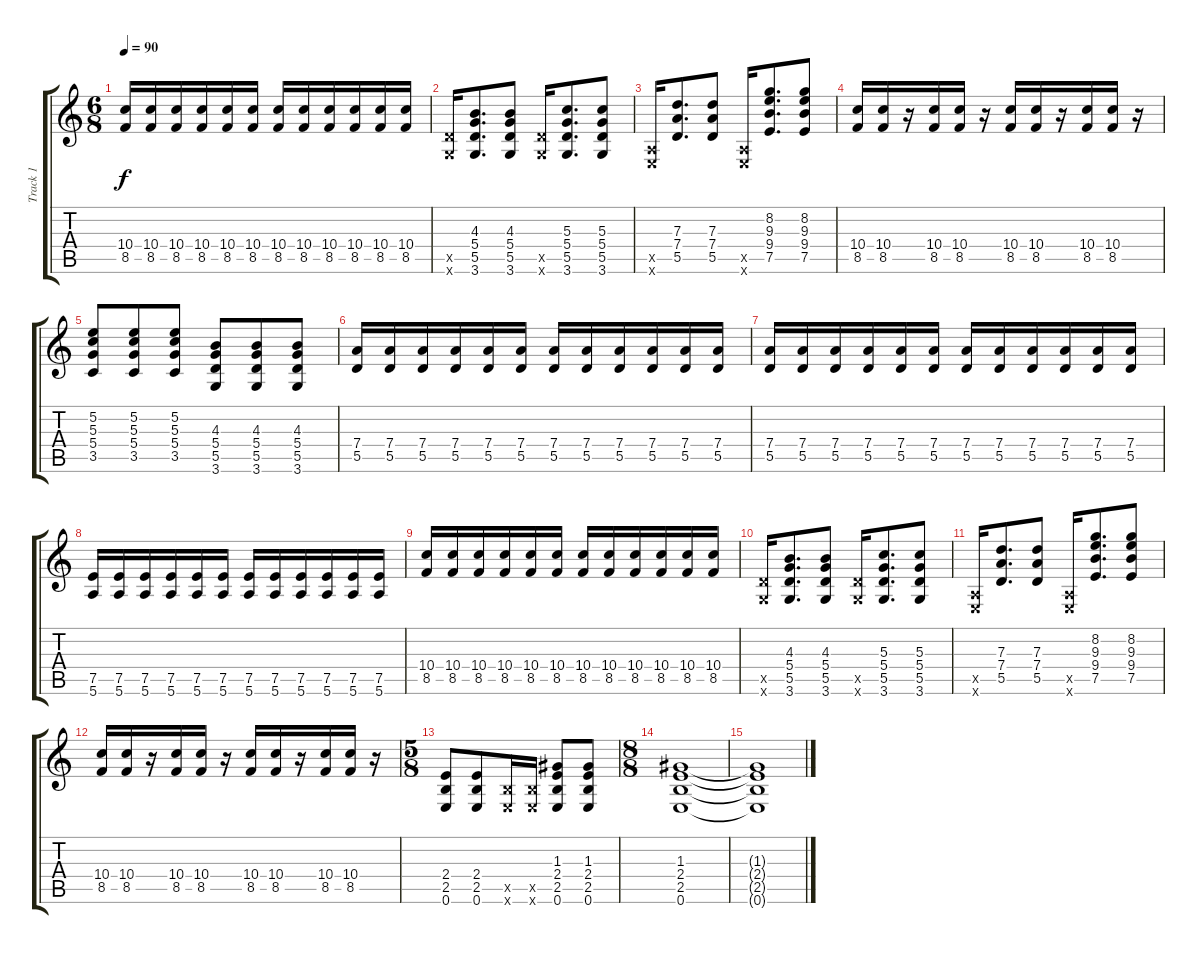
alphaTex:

\track ("Track 1" "Track 1") {instrument acousticguitarnylon}
\staff {score tabs}
\tuning (E4 B3 G3 D3 A2 E2) {hide}
\ts (6 8)
\tempo 90
\clef g2
\ks c
(10.4 8.5).16{dy f} (10.4 8.5).16 (10.4 8.5).16 (10.4 8.5).16 (10.4 8.5).16 (10.4 8.5).16 (10.4 8.5).16 (10.4 8.5).16 (10.4 8.5).16 (10.4 8.5).16 (10.4 8.5).16 (10.4 8.5).16 |
(5.5{x} 3.6{x}).16 (4.3 5.4 5.5 3.6).8{d} (4.3 5.4 5.5 3.6).8 (5.5{x} 3.6{x}).16 (5.3 5.4 5.5 3.6).8{d} (5.3 5.4 5.5 3.6).8 |
(0.5{x} 0.6{x}).16 (7.3 7.4 5.5).8{d} (7.3 7.4 5.5).8 (0.5{x} 0.6{x}).16 (8.2 9.3 9.4 7.5).8{d} (8.2 9.3 9.4 7.5).8 |
(10.4 8.5).16 (10.4 8.5).16 r.16 (10.4 8.5).16 (10.4 8.5).16 r.16 (10.4 8.5).16 (10.4 8.5).16 r.16 (10.4 8.5).16 (10.4 8.5).16 r.16 |
(5.2 5.3 5.4 3.5).8 (5.2 5.3 5.4 3.5).8 (5.2 5.3 5.4 3.5).8 (4.3 5.4 5.5 3.6).8 (4.3 5.4 5.5 3.6).8 (4.3 5.4 5.5 3.6).8 |
(7.4 5.5).16 (7.4 5.5).16 (7.4 5.5).16 (7.4 5.5).16 (7.4 5.5).16 (7.4 5.5).16 (7.4 5.5).16 (7.4 5.5).16 (7.4 5.5).16 (7.4 5.5).16 (7.4 5.5).16 (7.4 5.5).16 |
(7.4 5.5).16 (7.4 5.5).16 (7.4 5.5).16 (7.4 5.5).16 (7.4 5.5).16 (7.4 5.5).16 (7.4 5.5).16 (7.4 5.5).16 (7.4 5.5).16 (7.4 5.5).16 (7.4 5.5).16 (7.4 5.5).16 |
(7.5 5.6).16 (7.5 5.6).16 (7.5 5.6).16 (7.5 5.6).16 (7.5 5.6).16 (7.5 5.6).16 (7.5 5.6).16 (7.5 5.6).16 (7.5 5.6).16 (7.5 5.6).16 (7.5 5.6).16 (7.5 5.6).16 |
(10.4 8.5).16 (10.4 8.5).16 (10.4 8.5).16 (10.4 8.5).16 (10.4 8.5).16 (10.4 8.5).16 (10.4 8.5).16 (10.4 8.5).16 (10.4 8.5).16 (10.4 8.5).16 (10.4 8.5).16 (10.4 8.5).16 |
(5.5{x} 3.6{x}).16 (4.3 5.4 5.5 3.6).8{d} (4.3 5.4 5.5 3.6).8 (5.5{x} 3.6{x}).16 (5.3 5.4 5.5 3.6).8{d} (5.3 5.4 5.5 3.6).8 |
(0.5{x} 0.6{x}).16 (7.3 7.4 5.5).8{d} (7.3 7.4 5.5).8 (0.5{x} 0.6{x}).16 (8.2 9.3 9.4 7.5).8{d} (8.2 9.3 9.4 7.5).8 |
(10.4 8.5).16 (10.4 8.5).16 r.16 (10.4 8.5).16 (10.4 8.5).16 r.16 (10.4 8.5).16 (10.4 8.5).16 r.16 (10.4 8.5).16 (10.4 8.5).16 r.16 |
\ts (5 8)
(2.4 2.5 0.6).8 (2.4 2.5 0.6).8 (2.5{x} 0.6{x}).16 (2.5{x} 0.6{x}).16 (1.3 2.4 2.5 0.6).8 (1.3 2.4 2.5 0.6).8 |
\ts (8 8)
(1.3 2.4 2.5 0.6).1{volume 0} |
(1.3{t} 2.4{t} 2.5{t} 0.6{t}).1
